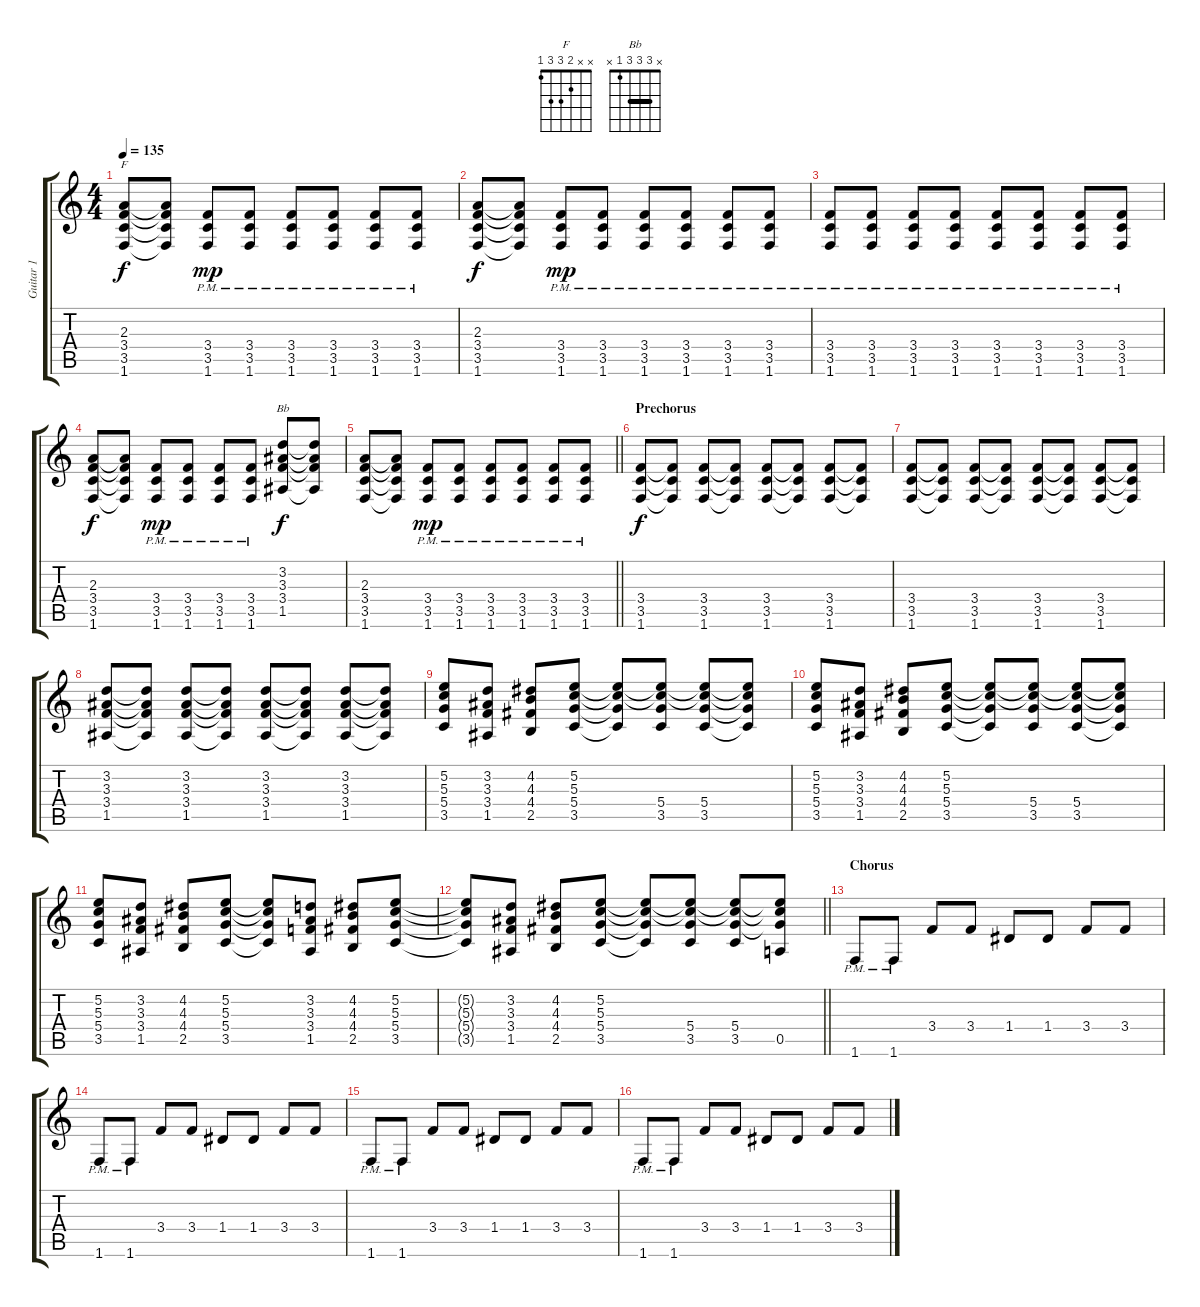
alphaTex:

\track ("Guitar 1" "Guitar 1") {instrument overdrivenguitar}
\staff {score tabs}
\tuning (E4 B3 G3 D3 A2 E2) {hide}
\chord ("F" x x 2 3 3 1)
\chord ("Bb" x 3 3 3 1 x) {barre 3}
\ts (4 4)
\tempo 135
\clef g2
\ks c
(2.3 3.4 3.5 1.6).8{ch "F" dy f} (2.3{t} 3.4{t} 3.5{t} 1.6{t}).8 (3.4{pm} 3.5{pm} 1.6{pm}).8{dy mp} (3.4{pm} 3.5{pm} 1.6{pm}).8 (3.4{pm} 3.5{pm} 1.6{pm}).8 (3.4{pm} 3.5{pm} 1.6{pm}).8 (3.4{pm} 3.5{pm} 1.6{pm}).8 (3.4{pm} 3.5{pm} 1.6{pm}).8 |
(2.3 3.4 3.5 1.6).8{dy f} (2.3{t} 3.4{t} 3.5{t} 1.6{t}).8 (3.4{pm} 3.5{pm} 1.6{pm}).8{dy mp} (3.4{pm} 3.5{pm} 1.6{pm}).8 (3.4{pm} 3.5{pm} 1.6{pm}).8 (3.4{pm} 3.5{pm} 1.6{pm}).8 (3.4{pm} 3.5{pm} 1.6{pm}).8 (3.4{pm} 3.5{pm} 1.6{pm}).8 |
(3.4{pm} 3.5{pm} 1.6{pm}).8 (3.4{pm} 3.5{pm} 1.6{pm}).8 (3.4{pm} 3.5{pm} 1.6{pm}).8 (3.4{pm} 3.5{pm} 1.6{pm}).8 (3.4{pm} 3.5{pm} 1.6{pm}).8 (3.4{pm} 3.5{pm} 1.6{pm}).8 (3.4{pm} 3.5{pm} 1.6{pm}).8 (3.4{pm} 3.5{pm} 1.6{pm}).8 |
(2.3 3.4 3.5 1.6).8{dy f} (2.3{t} 3.4{t} 3.5{t} 1.6{t}).8 (3.4{pm} 3.5{pm} 1.6{pm}).8{dy mp} (3.4{pm} 3.5{pm} 1.6{pm}).8 (3.4{pm} 3.5{pm} 1.6{pm}).8 (3.4{pm} 3.5{pm} 1.6{pm}).8 (3.2 3.3 3.4 1.5).8{ch "Bb" dy f} (3.2{t} 3.3{t} 3.4{t} 1.5{t}).8 |
\barLineRight lightlight
(2.3 3.4 3.5 1.6).8 (2.3{t} 3.4{t} 3.5{t} 1.6{t}).8 (3.4{pm} 3.5{pm} 1.6{pm}).8{dy mp} (3.4{pm} 3.5{pm} 1.6{pm}).8 (3.4{pm} 3.5{pm} 1.6{pm}).8 (3.4{pm} 3.5{pm} 1.6{pm}).8 (3.4{pm} 3.5{pm} 1.6{pm}).8 (3.4{pm} 3.5{pm} 1.6{pm}).8 |
\section ("" "Prechorus")
(3.4 3.5 1.6).8{dy f} (3.4{t} 3.5{t} 1.6{t}).8 (3.4 3.5 1.6).8 (3.4{t} 3.5{t} 1.6{t}).8 (3.4 3.5 1.6).8 (3.4{t} 3.5{t} 1.6{t}).8 (3.4 3.5 1.6).8 (3.4{t} 3.5{t} 1.6{t}).8 |
(3.4 3.5 1.6).8 (3.4{t} 3.5{t} 1.6{t}).8 (3.4 3.5 1.6).8 (3.4{t} 3.5{t} 1.6{t}).8 (3.4 3.5 1.6).8 (3.4{t} 3.5{t} 1.6{t}).8 (3.4 3.5 1.6).8 (3.4{t} 3.5{t} 1.6{t}).8 |
(3.2 3.3 3.4 1.5).8 (3.2{t} 3.3{t} 3.4{t} 1.5{t}).8 (3.2 3.3 3.4 1.5).8 (3.2{t} 3.3{t} 3.4{t} 1.5{t}).8 (3.2 3.3 3.4 1.5).8 (3.2{t} 3.3{t} 3.4{t} 1.5{t}).8 (3.2 3.3 3.4 1.5).8 (3.2{t} 3.3{t} 3.4{t} 1.5{t}).8 |
(5.2 5.3 5.4 3.5).8 (3.2 3.3 3.4 1.5).8 (4.2 4.3 4.4 2.5).8 (5.2 5.3 5.4 3.5).8 (5.2{t} 5.3{t} 5.4{t} 3.5{t}).8 (5.2{t} 5.3{t} 5.4 3.5).8 (5.2{t} 5.3{t} 5.4 3.5).8 (5.2{t} 5.3{t} 5.4{t} 3.5{t}).8 |
(5.2 5.3 5.4 3.5).8 (3.2 3.3 3.4 1.5).8 (4.2 4.3 4.4 2.5).8 (5.2 5.3 5.4 3.5).8 (5.2{t} 5.3{t} 5.4{t} 3.5{t}).8 (5.2{t} 5.3{t} 5.4 3.5).8 (5.2{t} 5.3{t} 5.4 3.5).8 (5.2{t} 5.3{t} 5.4{t} 3.5{t}).8 |
(5.2 5.3 5.4 3.5).8 (3.2 3.3 3.4 1.5).8 (4.2 4.3 4.4 2.5).8 (5.2 5.3 5.4 3.5).8 (5.2{t} 5.3{t} 5.4{t} 3.5{t}).8 (3.2 3.3 3.4 1.5).8 (4.2 4.3 4.4 2.5).8 (5.2 5.3 5.4 3.5).8 |
\barLineRight lightlight
(5.2{t} 5.3{t} 5.4{t} 3.5{t}).8 (3.2 3.3 3.4 1.5).8 (4.2 4.3 4.4 2.5).8 (5.2 5.3 5.4 3.5).8 (5.2{t} 5.3{t} 5.4{t} 3.5{t}).8 (5.2{t} 5.3{t} 5.4 3.5).8 (5.2{t} 5.3{t} 5.4 3.5).8 (5.2{t} 5.3{t} 5.4{t} 0.5).8 |
\section ("" "Chorus")
1.6{pm}.8 1.6{pm}.8 3.4.8 3.4.8 1.4.8 1.4.8 3.4.8 3.4.8 |
1.6{pm}.8 1.6{pm}.8 3.4.8 3.4.8 1.4.8 1.4.8 3.4.8 3.4.8 |
1.6{pm}.8 1.6{pm}.8 3.4.8 3.4.8 1.4.8 1.4.8 3.4.8 3.4.8 |
1.6{pm}.8 1.6{pm}.8 3.4.8 3.4.8 1.4.8 1.4.8 3.4.8 3.4.8
